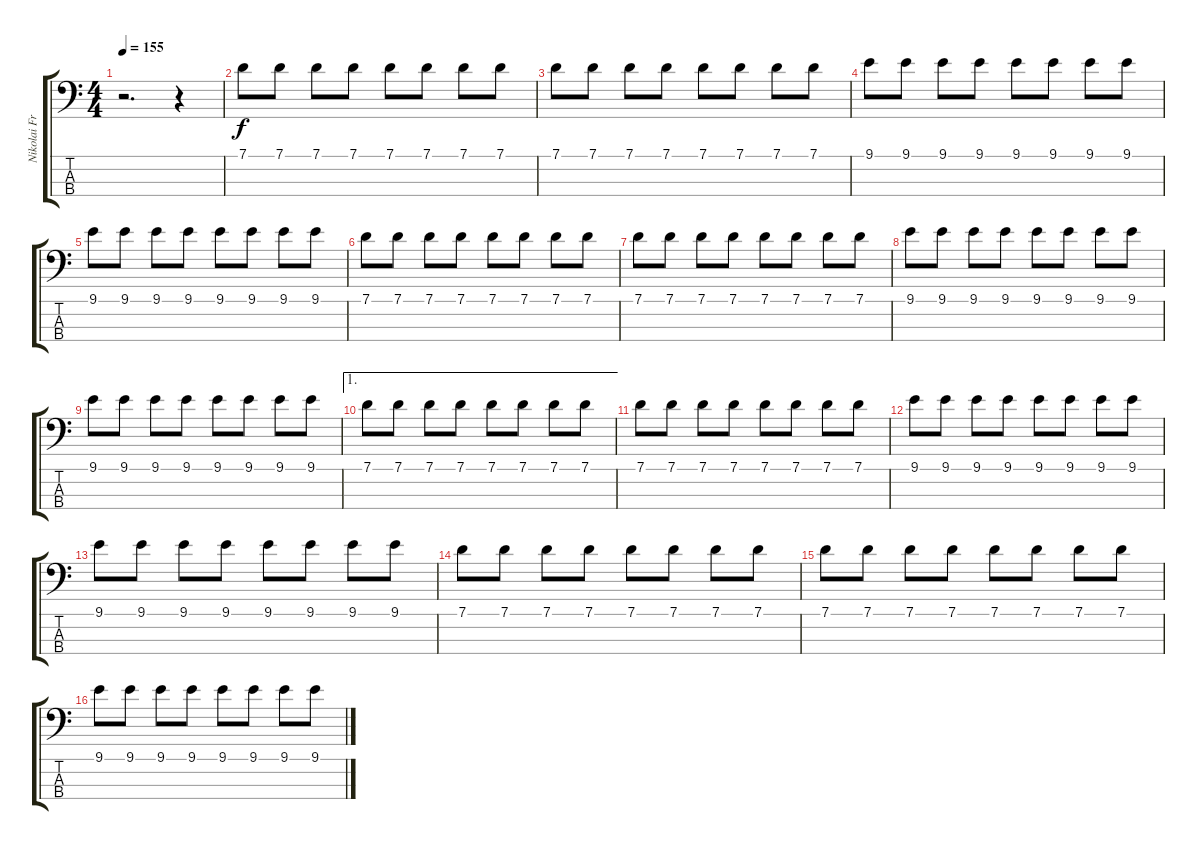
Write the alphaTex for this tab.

\track ("Nikolai Fraiture" "Nikolai Fr") {instrument electricbasspick}
\staff {score tabs}
\tuning (G2 D2 A1 E1) {hide}
\ts (4 4)
\tempo 155
\clef f4
\ks c
r.2{d dy f} r.4 |
7.1.8 7.1.8 7.1.8 7.1.8 7.1.8 7.1.8 7.1.8 7.1.8 |
7.1.8 7.1.8 7.1.8 7.1.8 7.1.8 7.1.8 7.1.8 7.1.8 |
9.1.8 9.1.8 9.1.8 9.1.8 9.1.8 9.1.8 9.1.8 9.1.8 |
9.1.8 9.1.8 9.1.8 9.1.8 9.1.8 9.1.8 9.1.8 9.1.8 |
7.1.8 7.1.8 7.1.8 7.1.8 7.1.8 7.1.8 7.1.8 7.1.8 |
7.1.8 7.1.8 7.1.8 7.1.8 7.1.8 7.1.8 7.1.8 7.1.8 |
9.1.8 9.1.8 9.1.8 9.1.8 9.1.8 9.1.8 9.1.8 9.1.8 |
9.1.8 9.1.8 9.1.8 9.1.8 9.1.8 9.1.8 9.1.8 9.1.8 |
\ae 1
7.1.8 7.1.8 7.1.8 7.1.8 7.1.8 7.1.8 7.1.8 7.1.8 |
7.1.8 7.1.8 7.1.8 7.1.8 7.1.8 7.1.8 7.1.8 7.1.8 |
9.1.8 9.1.8 9.1.8 9.1.8 9.1.8 9.1.8 9.1.8 9.1.8 |
9.1.8 9.1.8 9.1.8 9.1.8 9.1.8 9.1.8 9.1.8 9.1.8 |
7.1.8 7.1.8 7.1.8 7.1.8 7.1.8 7.1.8 7.1.8 7.1.8 |
7.1.8 7.1.8 7.1.8 7.1.8 7.1.8 7.1.8 7.1.8 7.1.8 |
9.1.8 9.1.8 9.1.8 9.1.8 9.1.8 9.1.8 9.1.8 9.1.8
